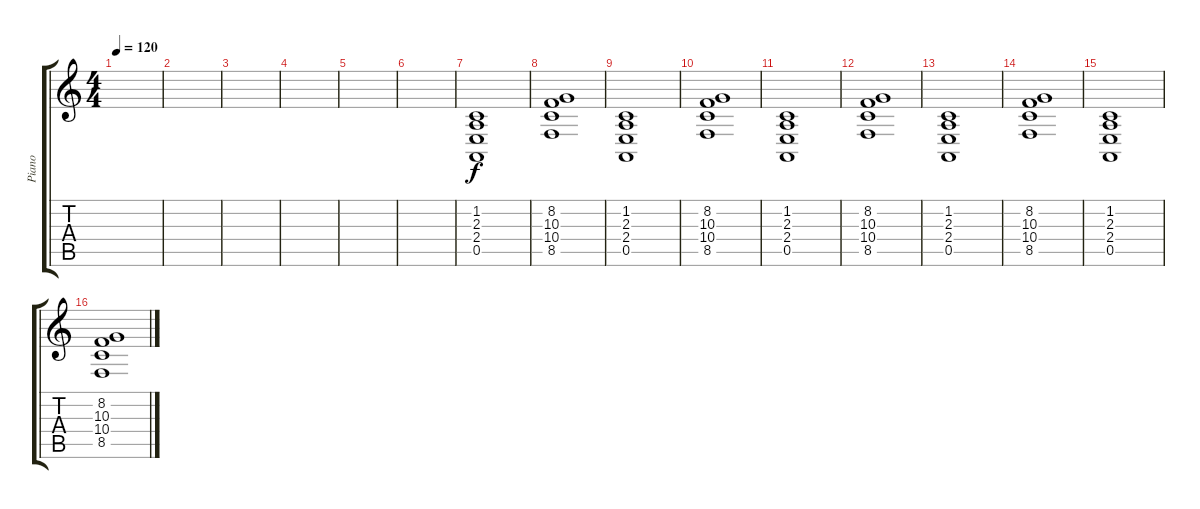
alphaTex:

\track ("Piano" "Piano") {instrument acousticgrandpiano}
\staff {score tabs}
\tuning (E4 B3 G3 D3 A2 E2) {hide}
\ts (4 4)
\tempo 120
\clef g2
\ks c
|
|
|
|
|
|
(1.2 2.3 2.4 0.5).1 |
(8.2 10.3 10.4 8.5).1 |
(1.2 2.3 2.4 0.5).1 |
(8.2 10.3 10.4 8.5).1 |
(1.2 2.3 2.4 0.5).1 |
(8.2 10.3 10.4 8.5).1 |
(1.2 2.3 2.4 0.5).1 |
(8.2 10.3 10.4 8.5).1 |
(1.2 2.3 2.4 0.5).1 |
(8.2 10.3 10.4 8.5).1
